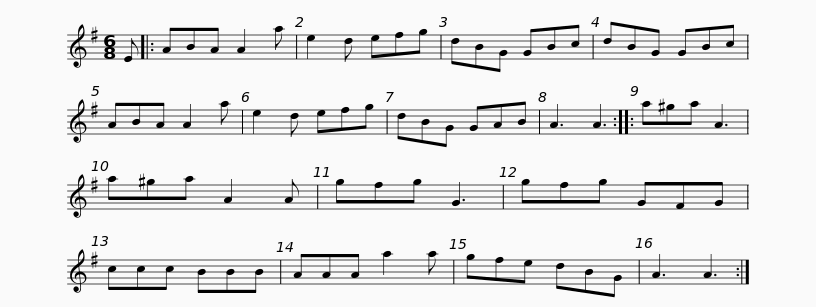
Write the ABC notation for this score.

X:1
L:1/8
M:6/8
I:linebreak $
K:G
V:1 treble
V:1
 E |: ABA A2 a | e2 d efg | dBG GBc | dBG GBc | %5
 ABA A2 a | e2 d efg | dBG GAB | A3 A3 ::$ a^ga A3 | %10
 a^ga A2 A | gfg G3 | gfg GFG | ccc BBB | AAA a2 a | %15
 gfe dBG | A3 A3 :| %17
